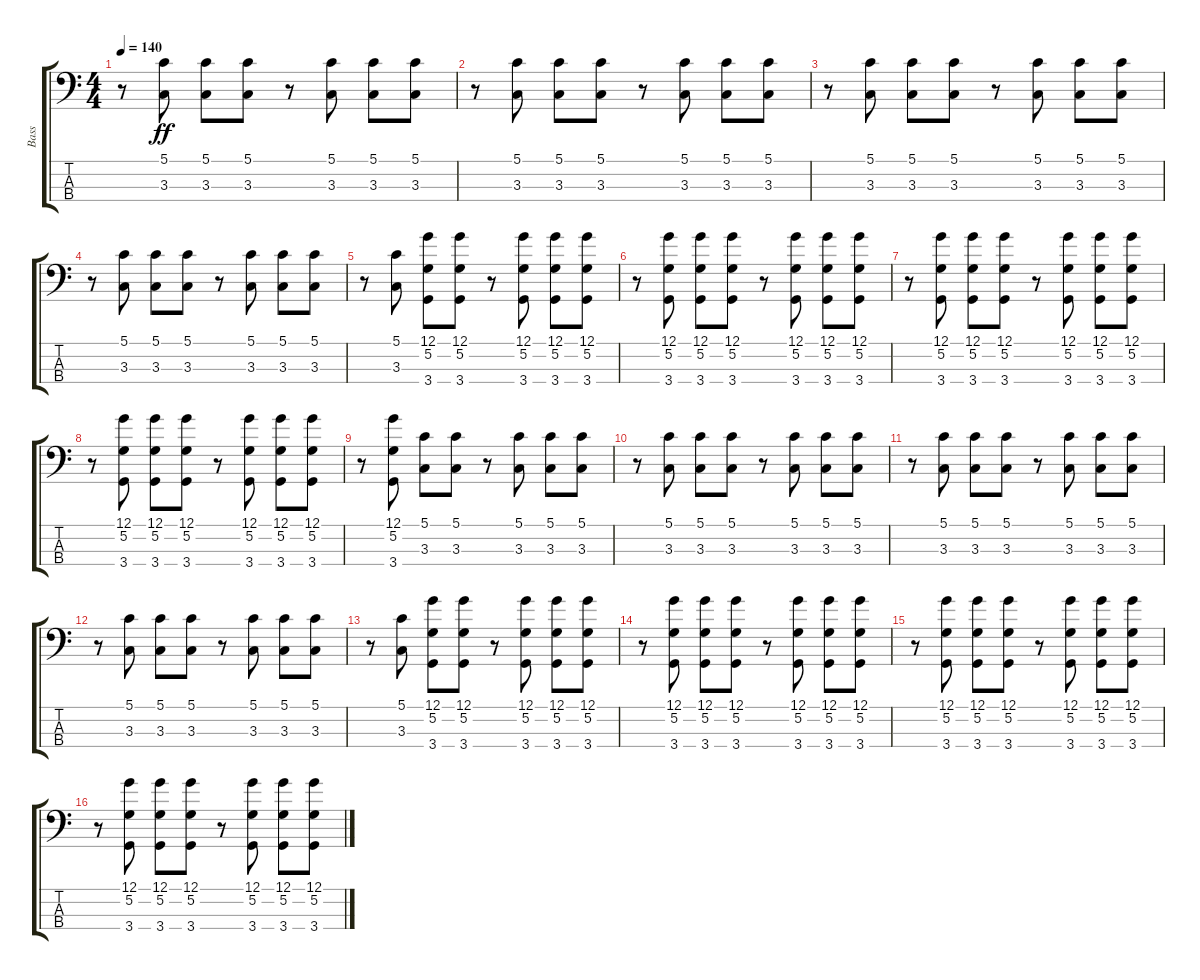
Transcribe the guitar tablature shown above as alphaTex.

\track ("Bass" "Bass") {instrument electricbassfinger}
\staff {score tabs}
\tuning (G2 D2 A1 E1) {hide}
\ts (4 4)
\tempo 140
\clef f4
\ks c
r.8{dy ff} (5.1 3.3).8 (5.1 3.3).8 (5.1 3.3).8 r.8 (5.1 3.3).8 (5.1 3.3).8 (5.1 3.3).8 |
r.8 (5.1 3.3).8 (5.1 3.3).8 (5.1 3.3).8 r.8 (5.1 3.3).8 (5.1 3.3).8 (5.1 3.3).8 |
r.8 (5.1 3.3).8 (5.1 3.3).8 (5.1 3.3).8 r.8 (5.1 3.3).8 (5.1 3.3).8 (5.1 3.3).8 |
r.8 (5.1 3.3).8 (5.1 3.3).8 (5.1 3.3).8 r.8 (5.1 3.3).8 (5.1 3.3).8 (5.1 3.3).8 |
r.8 (5.1 3.3).8 (12.1 5.2 3.4).8 (12.1 5.2 3.4).8 r.8 (12.1 5.2 3.4).8 (12.1 5.2 3.4).8 (12.1 5.2 3.4).8 |
r.8 (12.1 5.2 3.4).8 (12.1 5.2 3.4).8 (12.1 5.2 3.4).8 r.8 (12.1 5.2 3.4).8 (12.1 5.2 3.4).8 (12.1 5.2 3.4).8 |
r.8 (12.1 5.2 3.4).8 (12.1 5.2 3.4).8 (12.1 5.2 3.4).8 r.8 (12.1 5.2 3.4).8 (12.1 5.2 3.4).8 (12.1 5.2 3.4).8 |
r.8 (12.1 5.2 3.4).8 (12.1 5.2 3.4).8 (12.1 5.2 3.4).8 r.8 (12.1 5.2 3.4).8 (12.1 5.2 3.4).8 (12.1 5.2 3.4).8 |
r.8 (12.1 5.2 3.4).8 (5.1 3.3).8 (5.1 3.3).8 r.8 (5.1 3.3).8 (5.1 3.3).8 (5.1 3.3).8 |
r.8 (5.1 3.3).8 (5.1 3.3).8 (5.1 3.3).8 r.8 (5.1 3.3).8 (5.1 3.3).8 (5.1 3.3).8 |
r.8 (5.1 3.3).8 (5.1 3.3).8 (5.1 3.3).8 r.8 (5.1 3.3).8 (5.1 3.3).8 (5.1 3.3).8 |
r.8 (5.1 3.3).8 (5.1 3.3).8 (5.1 3.3).8 r.8 (5.1 3.3).8 (5.1 3.3).8 (5.1 3.3).8 |
r.8 (5.1 3.3).8 (12.1 5.2 3.4).8 (12.1 5.2 3.4).8 r.8 (12.1 5.2 3.4).8 (12.1 5.2 3.4).8 (12.1 5.2 3.4).8 |
r.8 (12.1 5.2 3.4).8 (12.1 5.2 3.4).8 (12.1 5.2 3.4).8 r.8 (12.1 5.2 3.4).8 (12.1 5.2 3.4).8 (12.1 5.2 3.4).8 |
r.8 (12.1 5.2 3.4).8 (12.1 5.2 3.4).8 (12.1 5.2 3.4).8 r.8 (12.1 5.2 3.4).8 (12.1 5.2 3.4).8 (12.1 5.2 3.4).8 |
r.8 (12.1 5.2 3.4).8 (12.1 5.2 3.4).8 (12.1 5.2 3.4).8 r.8 (12.1 5.2 3.4).8 (12.1 5.2 3.4).8 (12.1 5.2 3.4).8
